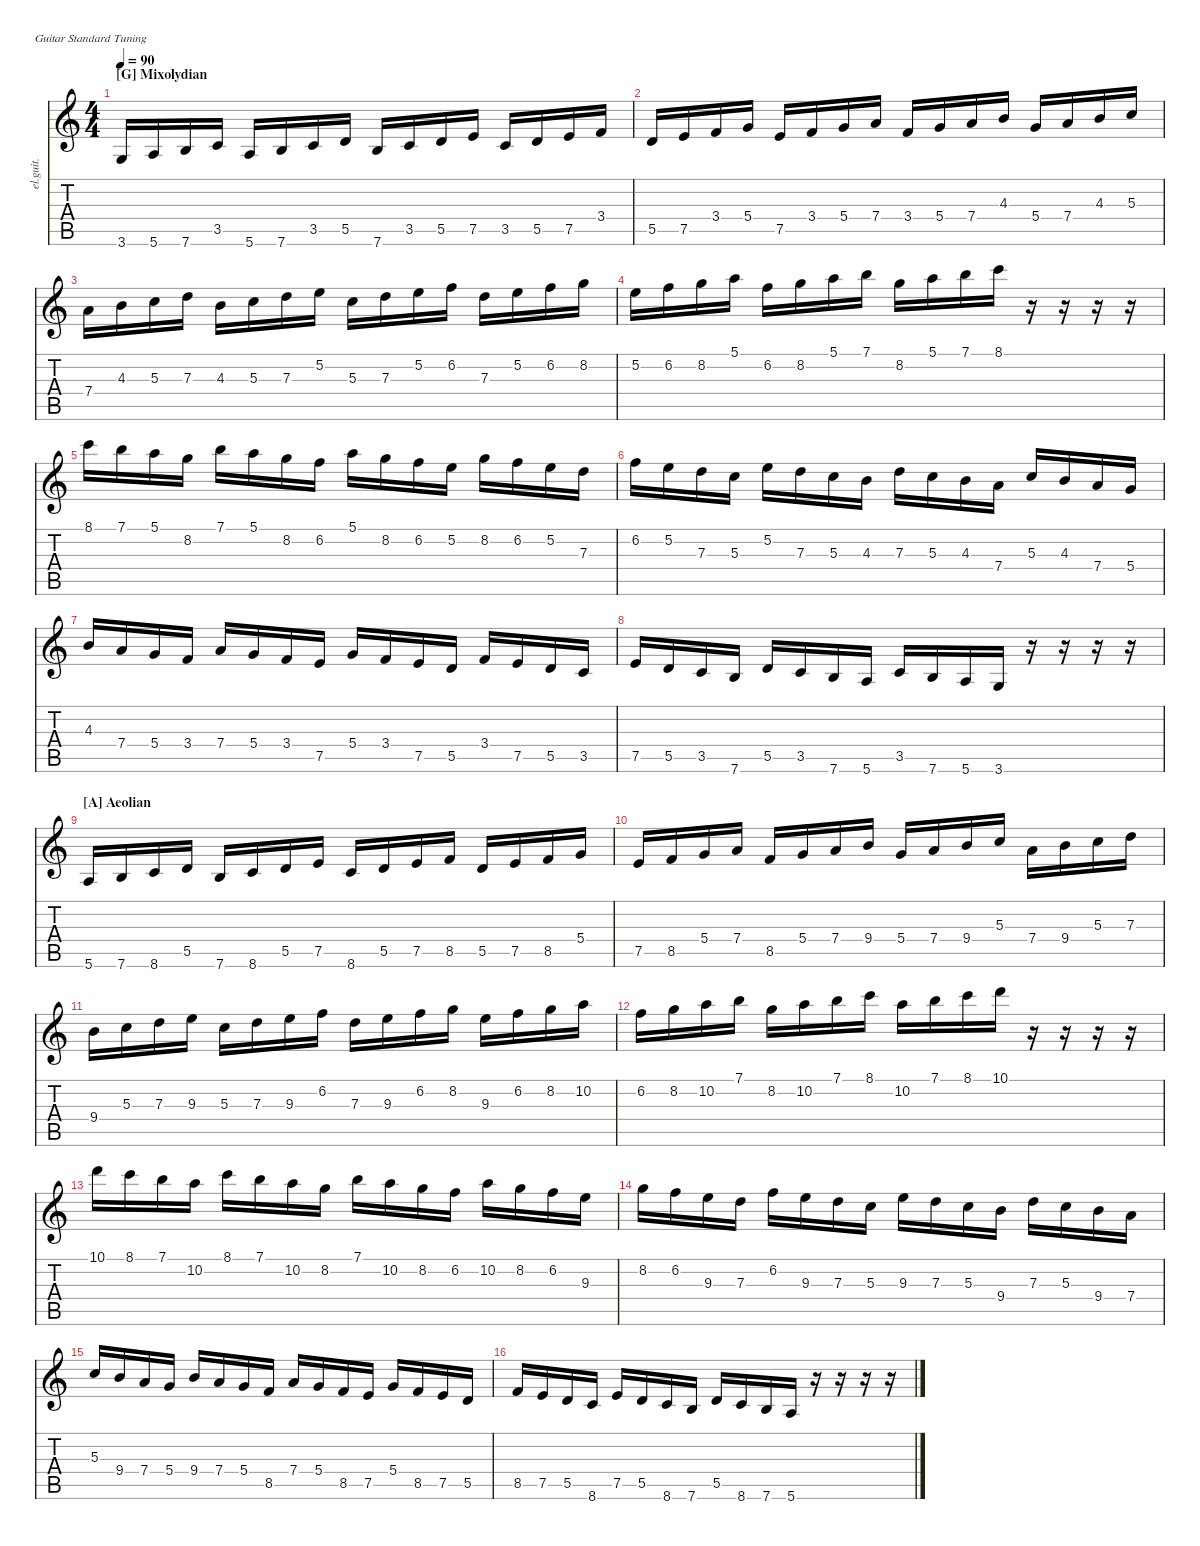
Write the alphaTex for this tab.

\defaultSystemsLayout 4
\hideDynamics
\bracketExtendMode nobrackets
\track ("Clean Guitar" "el.guit.") {instrument electricguitarclean}
\staff {score tabs}
\tuning (E4 B3 G3 D3 A2 E2)
\ts (4 4)
\section ("G" "Mixolydian")
\tempo 90
\clef g2
\ks c
3.6.16{dy mf beam Up} 5.6.16{beam Up} 7.6.16{beam Up} 3.5.16{beam Up} 5.6.16{beam Up} 7.6.16{beam Up} 3.5.16{beam Up} 5.5.16{beam Up} 7.6.16{beam Up} 3.5.16{beam Up} 5.5.16{beam Up} 7.5.16{beam Up} 3.5.16{beam Up} 5.5.16{beam Up} 7.5.16{beam Up} 3.4.16{beam Up} |
5.5.16{beam Up} 7.5.16{beam Up} 3.4.16{beam Up} 5.4.16{beam Up} 7.5.16{beam Up} 3.4.16{beam Up} 5.4.16{beam Up} 7.4.16{beam Up} 3.4.16{beam Up} 5.4.16{beam Up} 7.4.16{beam Up} 4.3.16{beam Up} 5.4.16{beam Up} 7.4.16{beam Up} 4.3.16{beam Up} 5.3.16{beam Up} |
7.4.16{beam Down} 4.3.16{beam Down} 5.3.16{beam Down} 7.3.16{beam Down} 4.3.16{beam Down} 5.3.16{beam Down} 7.3.16{beam Down} 5.2.16{beam Down} 5.3.16{beam Down} 7.3.16{beam Down} 5.2.16{beam Down} 6.2.16{beam Down} 7.3.16{beam Down} 5.2.16{beam Down} 6.2.16{beam Down} 8.2.16{beam Down} |
5.2.16{beam Down} 6.2.16{beam Down} 8.2.16{beam Down} 5.1.16{beam Down} 6.2.16{beam Down} 8.2.16{beam Down} 5.1.16{beam Down} 7.1.16{beam Down} 8.2.16{beam Down} 5.1.16{beam Down} 7.1.16{beam Down} 8.1.16{beam Down} r.16{beam Down} r.16{beam Down} r.16{beam Down} r.16{beam Down} |
8.1.16{beam Down} 7.1.16{beam Down} 5.1.16{beam Down} 8.2.16{beam Down} 7.1.16{beam Down} 5.1.16{beam Down} 8.2.16{beam Down} 6.2.16{beam Down} 5.1.16{beam Down} 8.2.16{beam Down} 6.2.16{beam Down} 5.2.16{beam Down} 8.2.16{beam Down} 6.2.16{beam Down} 5.2.16{beam Down} 7.3.16{beam Down} |
6.2.16{beam Down} 5.2.16{beam Down} 7.3.16{beam Down} 5.3.16{beam Down} 5.2.16{beam Down} 7.3.16{beam Down} 5.3.16{beam Down} 4.3.16{beam Down} 7.3.16{beam Down} 5.3.16{beam Down} 4.3.16{beam Down} 7.4.16{beam Down} 5.3.16{beam Up} 4.3.16{beam Up} 7.4.16{beam Up} 5.4.16{beam Up} |
4.3.16{beam Up} 7.4.16{beam Up} 5.4.16{beam Up} 3.4.16{beam Up} 7.4.16{beam Up} 5.4.16{beam Up} 3.4.16{beam Up} 7.5.16{beam Up} 5.4.16{beam Up} 3.4.16{beam Up} 7.5.16{beam Up} 5.5.16{beam Up} 3.4.16{beam Up} 7.5.16{beam Up} 5.5.16{beam Up} 3.5.16{beam Up} |
7.5.16{beam Up} 5.5.16{beam Up} 3.5.16{beam Up} 7.6.16{beam Up} 5.5.16{beam Up} 3.5.16{beam Up} 7.6.16{beam Up} 5.6.16{beam Up} 3.5.16{beam Up} 7.6.16{beam Up} 5.6.16{beam Up} 3.6.16{beam Up} r.16{beam Down} r.16{beam Down} r.16{beam Down} r.16{beam Down} |
\section ("A" "Aeolian")
5.6.16{beam Up} 7.6.16{beam Up} 8.6.16{beam Up} 5.5.16{beam Up} 7.6.16{beam Up} 8.6.16{beam Up} 5.5.16{beam Up} 7.5.16{beam Up} 8.6.16{beam Up} 5.5.16{beam Up} 7.5.16{beam Up} 8.5.16{beam Up} 5.5.16{beam Up} 7.5.16{beam Up} 8.5.16{beam Up} 5.4.16{beam Up} |
7.5.16{beam Up} 8.5.16{beam Up} 5.4.16{beam Up} 7.4.16{beam Up} 8.5.16{beam Up} 5.4.16{beam Up} 7.4.16{beam Up} 9.4.16{beam Up} 5.4.16{beam Up} 7.4.16{beam Up} 9.4.16{beam Up} 5.3.16{beam Up} 7.4.16{beam Down} 9.4.16{beam Down} 5.3.16{beam Down} 7.3.16{beam Down} |
9.4.16{beam Down} 5.3.16{beam Down} 7.3.16{beam Down} 9.3.16{beam Down} 5.3.16{beam Down} 7.3.16{beam Down} 9.3.16{beam Down} 6.2.16{beam Down} 7.3.16{beam Down} 9.3.16{beam Down} 6.2.16{beam Down} 8.2.16{beam Down} 9.3.16{beam Down} 6.2.16{beam Down} 8.2.16{beam Down} 10.2.16{beam Down} |
6.2.16{beam Down} 8.2.16{beam Down} 10.2.16{beam Down} 7.1.16{beam Down} 8.2.16{beam Down} 10.2.16{beam Down} 7.1.16{beam Down} 8.1.16{beam Down} 10.2.16{beam Down} 7.1.16{beam Down} 8.1.16{beam Down} 10.1.16{beam Down} r.16{beam Down} r.16{beam Down} r.16{beam Down} r.16{beam Down} |
10.1.16{beam Down} 8.1.16{beam Down} 7.1.16{beam Down} 10.2.16{beam Down} 8.1.16{beam Down} 7.1.16{beam Down} 10.2.16{beam Down} 8.2.16{beam Down} 7.1.16{beam Down} 10.2.16{beam Down} 8.2.16{beam Down} 6.2.16{beam Down} 10.2.16{beam Down} 8.2.16{beam Down} 6.2.16{beam Down} 9.3.16{beam Down} |
8.2.16{beam Down} 6.2.16{beam Down} 9.3.16{beam Down} 7.3.16{beam Down} 6.2.16{beam Down} 9.3.16{beam Down} 7.3.16{beam Down} 5.3.16{beam Down} 9.3.16{beam Down} 7.3.16{beam Down} 5.3.16{beam Down} 9.4.16{beam Down} 7.3.16{beam Down} 5.3.16{beam Down} 9.4.16{beam Down} 7.4.16{beam Down} |
5.3.16{beam Up} 9.4.16{beam Up} 7.4.16{beam Up} 5.4.16{beam Up} 9.4.16{beam Up} 7.4.16{beam Up} 5.4.16{beam Up} 8.5.16{beam Up} 7.4.16{beam Up} 5.4.16{beam Up} 8.5.16{beam Up} 7.5.16{beam Up} 5.4.16{beam Up} 8.5.16{beam Up} 7.5.16{beam Up} 5.5.16{beam Up} |
8.5.16{beam Up} 7.5.16{beam Up} 5.5.16{beam Up} 8.6.16{beam Up} 7.5.16{beam Up} 5.5.16{beam Up} 8.6.16{beam Up} 7.6.16{beam Up} 5.5.16{beam Up} 8.6.16{beam Up} 7.6.16{beam Up} 5.6.16{beam Up} r.16{beam Down} r.16{beam Down} r.16{beam Down} r.16{beam Down}
